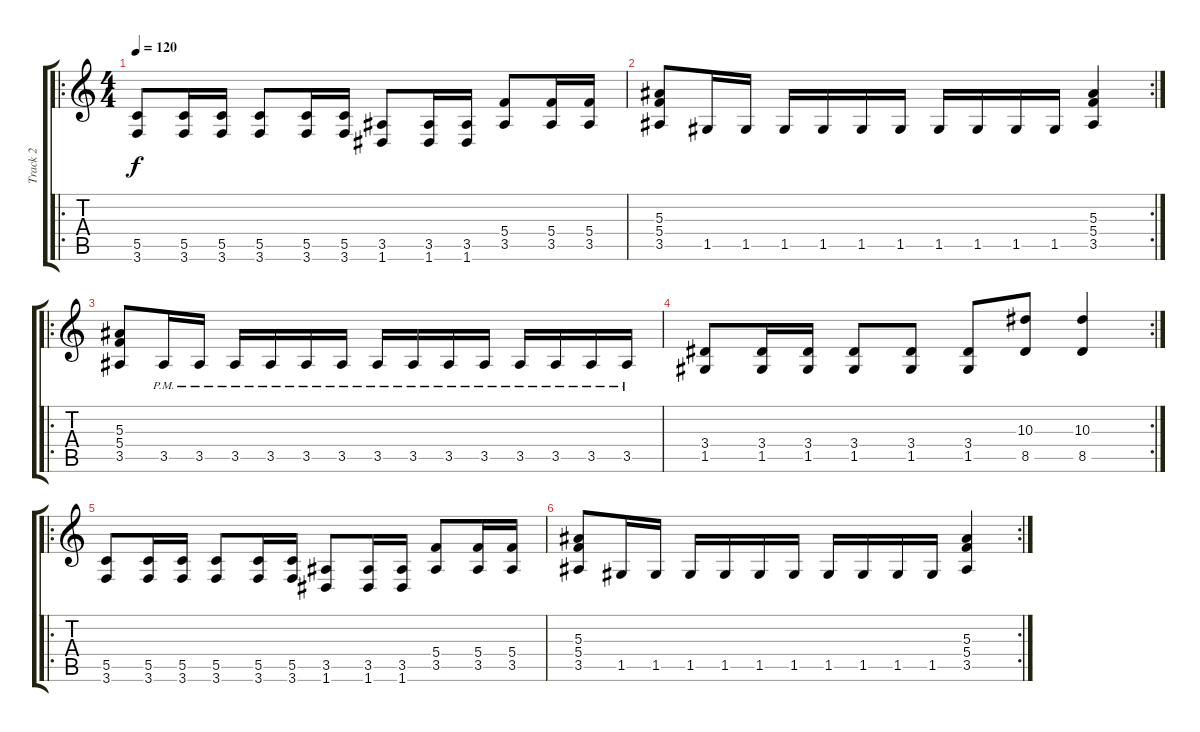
\track ("Track 2" "Track 2") {instrument distortionguitar}
\staff {score tabs}
\tuning (D4 A3 F3 C3 G2 D2) {hide}
\ro
\ts (4 4)
\tempo 120
\clef g2
\ks c
(5.5 3.6).8{dy f instrument distortionguitar} (5.5 3.6).16 (5.5 3.6).16 (5.5 3.6).8 (5.5 3.6).16 (5.5 3.6).16 (3.5 1.6).8 (3.5 1.6).16 (3.5 1.6).16 (5.4 3.5).8 (5.4 3.5).16 (5.4 3.5).16 |
\rc 2
(5.3 5.4 3.5).8 1.5.16 1.5.16 1.5.16 1.5.16 1.5.16 1.5.16 1.5.16 1.5.16 1.5.16 1.5.16 (5.3 5.4 3.5).4 |
\ro
(5.3 5.4 3.5).8 3.5{pm}.16 3.5{pm}.16 3.5{pm}.16 3.5{pm}.16 3.5{pm}.16 3.5{pm}.16 3.5{pm}.16 3.5{pm}.16 3.5{pm}.16 3.5{pm}.16 3.5{pm}.16 3.5{pm}.16 3.5{pm}.16 3.5{pm}.16 |
\rc 2
(3.4 1.5).8 (3.4 1.5).16 (3.4 1.5).16 (3.4 1.5).8 (3.4 1.5).8 (3.4 1.5).8 (10.3 8.5).8 (10.3 8.5).4 |
\ro
(5.5 3.6).8 (5.5 3.6).16 (5.5 3.6).16 (5.5 3.6).8 (5.5 3.6).16 (5.5 3.6).16 (3.5 1.6).8 (3.5 1.6).16 (3.5 1.6).16 (5.4 3.5).8 (5.4 3.5).16 (5.4 3.5).16 |
\rc 2
(5.3 5.4 3.5).8 1.5.16 1.5.16 1.5.16 1.5.16 1.5.16 1.5.16 1.5.16 1.5.16 1.5.16 1.5.16 (5.3 5.4 3.5).4
